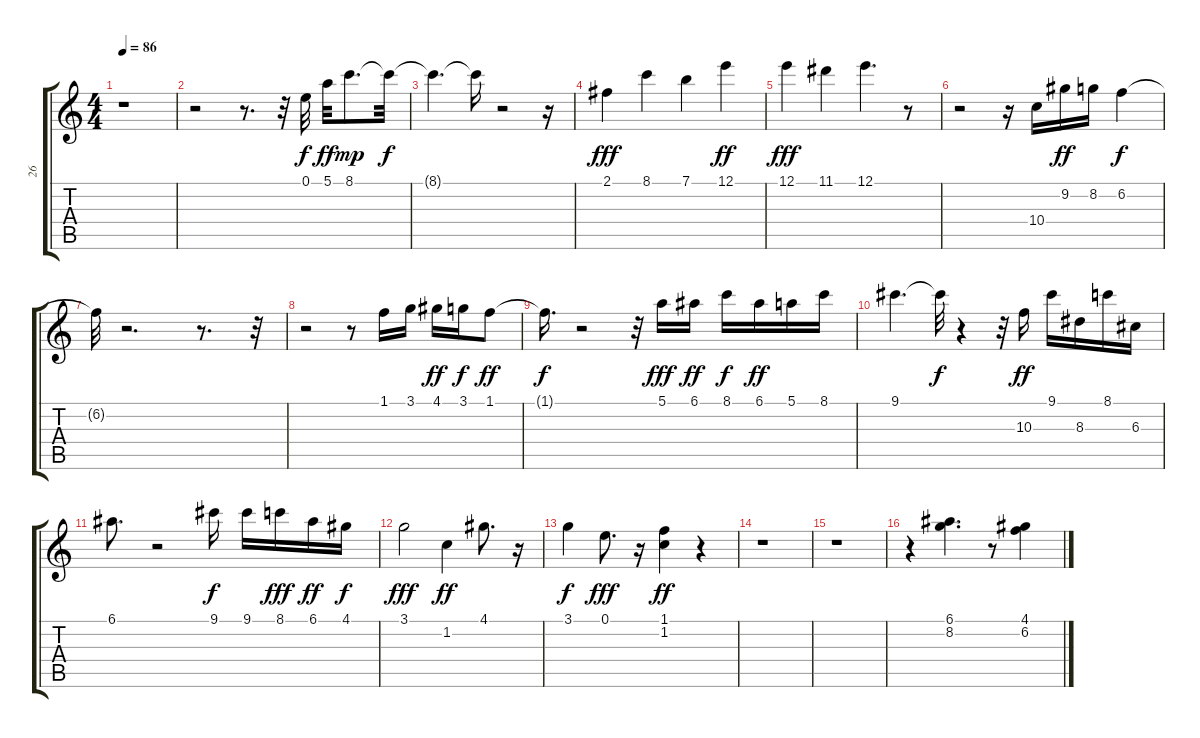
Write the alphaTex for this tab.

\track ("26" "26") {instrument acousticguitarsteel}
\staff {score tabs}
\tuning (E4 B3 G3 D3 A2 E2) {hide}
\ts (4 4)
\tempo 86
\clef g2
\ks c
r.1{dy fff} |
r.2 r.8{d} r.32 0.1.32{dy f} 5.1.32{dy ff} 8.1.8{d dy mp} 8.1{t}.32{dy f} |
8.1{t}.4{d} 8.1{t}.16 r.2 r.16 |
2.1.4{dy fff} 8.1.4 7.1.4 12.1.4{dy ff} |
12.1.4{dy fff} 11.1.4 12.1.4{d} r.8 |
r.2 r.16 10.4.16 9.2.16{dy ff} 8.2.16 6.2.4{dy f} |
6.2{t}.32 r.2{d} r.8{d} r.32 |
r.2 r.8 1.1.16 3.1.16 4.1.16{dy ff} 3.1.16{dy f} 1.1.8{dy ff} |
1.1{t}.16{d dy f} r.2 r.32 5.1.16{dy fff} 6.1.16{dy ff} 8.1.16{dy f} 6.1.16{dy ff} 5.1.16 8.1.16 |
9.1.4{d} 9.1{t}.32{dy f} r.4 r.32 10.3.16{dy ff} 9.1.16 8.3.16 8.1.16 6.3.16 |
6.1.8{d} r.2 9.1.16{dy f} 9.1.16 8.1.16{dy fff} 6.1.16{dy ff} 4.1.16{dy f} |
3.1.2{dy fff} 1.2.4{dy ff} 4.1.8{d} r.16 |
3.1.4{dy f} 0.1.8{d dy fff} r.16 (1.1 1.2).4{dy ff} r.4 |
r.1 |
r.1 |
r.4 (6.1 8.2).4{d} r.8 (4.1 6.2).4
